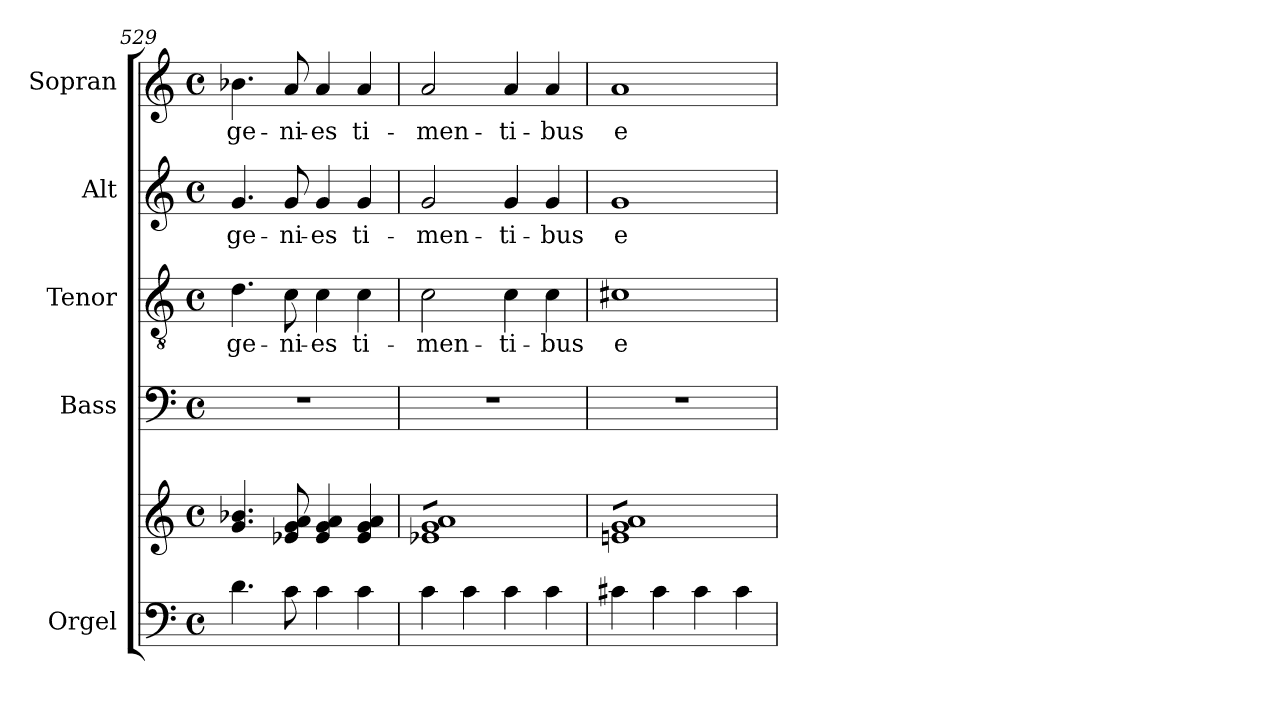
**kern	**kern	**kern	**kern	**text	**kern	**text	**kern	**text
*part5	*part5	*part4	*part3	*part3	*part2	*part2	*part1	*part1
*staff6	*staff5	*staff4	*staff3	*staff3	*staff2	*staff2	*staff1	*staff1
*I"Orgel	*	*I"Bass	*I"Tenor	*	*I"Alt	*	*I"Sopran	*
*I'Org.	*	*I'B.	*I'T.	*	*I'A.	*	*I'S.	*
*clefF4	*clefG2	*clefF4	*clefGv2	*	*clefG2	*	*clefG2	*
*k[]	*k[]	*k[]	*k[]	*	*k[]	*	*k[]	*
*C:	*C:	*C:	*C:	*	*C:	*	*C:	*
*M4/4	*M4/4	*M4/4	*M4/4	*	*M4/4	*	*M4/4	*
*met(c)	*met(c)	*met(c)	*met(c)	*	*met(c)	*	*met(c)	*
=529	=529	=529	=529	=529	=529	=529	=529	=529
!	!	!	!	!LO:LY:b	!	!LO:LY:b	!	!LO:LY:b
4.d\	4.g/ 4.b-X/	1r	4.d\	-ge-	4.g/	-ge-	4.b-X\	-ge-
!	!	!	!	!LO:LY:b	!	!LO:LY:b	!	!LO:LY:b
8c\	8e-X/ 8g/ 8a/	.	8c\	-ni-	8g/	-ni-	8a/	-ni-
!	!	!	!	!LO:LY:b	!	!LO:LY:b	!	!LO:LY:b
4c\	4e-/ 4g/ 4a/	.	4c\	-es	4g/	-es	4a/	-es
!	!	!	!	!LO:LY:b	!	!LO:LY:b	!	!LO:LY:b
4c\	4e-/ 4g/ 4a/	.	4c\	ti-	4g/	ti-	4a/	ti-
=530	=530	=530	=530	=530	=530	=530	=530	=530
!	!	!	!	!LO:LY:b	!	!LO:LY:b	!	!LO:LY:b
*	*tremolo	*	*	*	*	*	*	*
4c\	8e-X 8g 8aL	1r	2c\	-men-	2g/	-men-	2a/	-men-
.	8e-X 8g 8a	.	.	.	.	.	.	.
4c\	8e-X 8g 8a	.	.	.	.	.	.	.
.	8e-X 8g 8a	.	.	.	.	.	.	.
!	!	!	!	!LO:LY:b	!	!LO:LY:b	!	!LO:LY:b
4c\	8e-X 8g 8a	.	4c\	-ti-	4g/	-ti-	4a/	-ti-
.	8e-X 8g 8a	.	.	.	.	.	.	.
!	!	!	!	!LO:LY:b	!	!LO:LY:b	!	!LO:LY:b
4c\	8e-X 8g 8a	.	4c\	-bus	4g/	-bus	4a/	-bus
.	8e-X 8g 8aJ	.	.	.	.	.	.	.
!!LO:LB:g=z
=531	=531	=531	=531	=531	=531	=531	=531	=531
!	!	!	!	!LO:LY:b	!	!LO:LY:b	!	!LO:LY:b
4c#X\	8en 8g 8aL	1r	1c#X	e-	1g	e-	1a	e-
.	8en 8g 8a	.	.	.	.	.	.	.
4c#\	8en 8g 8a	.	.	.	.	.	.	.
.	8en 8g 8a	.	.	.	.	.	.	.
4c#\	8en 8g 8a	.	.	.	.	.	.	.
.	8en 8g 8a	.	.	.	.	.	.	.
4c#\	8en 8g 8a	.	.	.	.	.	.	.
.	8en 8g 8aJ	.	.	.	.	.	.	.
*	*Xtremolo	*	*	*	*	*	*	*
=	=	=	=	=	=	=	=	=
*-	*-	*-	*-	*-	*-	*-	*-	*-
